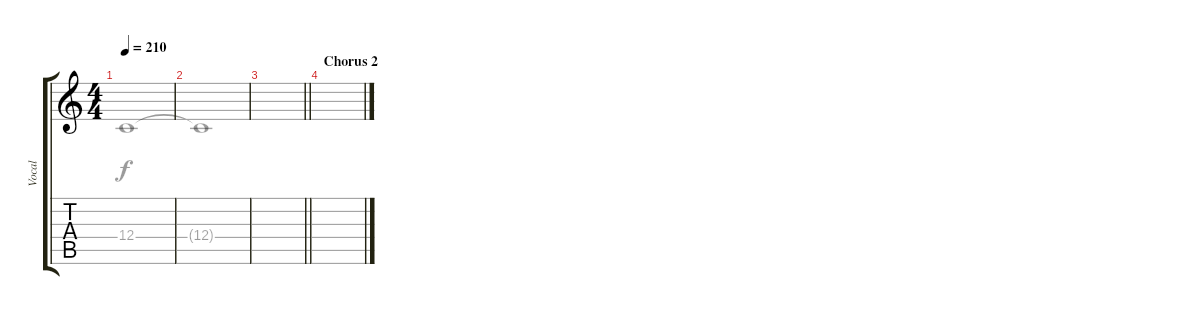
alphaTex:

\track ("Vocal" "Vocal") {instrument violin}
\staff {score tabs}
\tuning (D4 A3 F3 C3 G2 C2) {hide}
\voice
\ts (4 4)
\tempo 210
\clef g2
\ks c
|
|
\barLineRight lightlight
|
\section ("" "Chorus 2")
|
|
|
|
|
|
|
|
|
|
|
|
\voice
\clef g2
\ks c
12.4{t}.1{dy f} |
12.4{t}.1 |
\barLineRight lightlight
|
|
|
|
|
|
|
|
|
|
|
|
|
